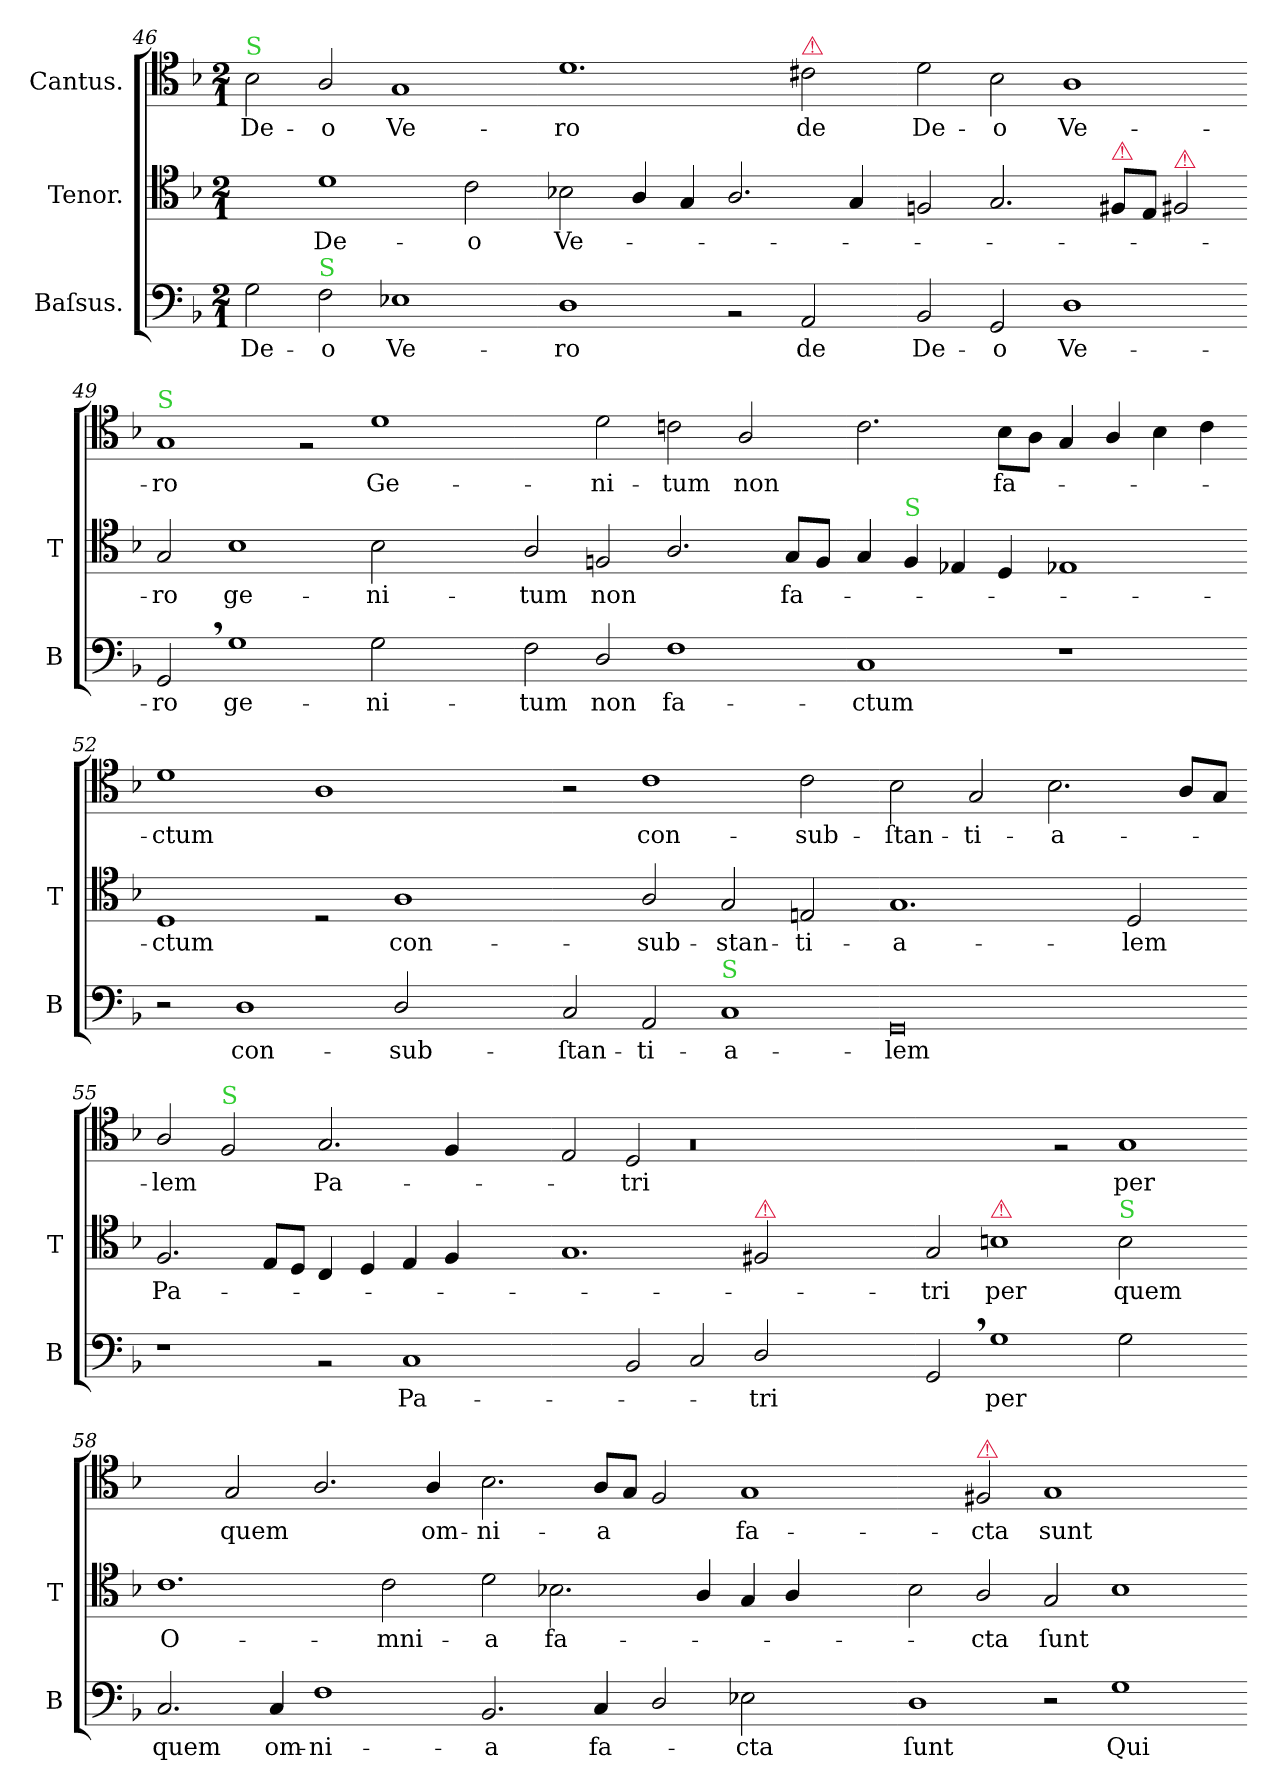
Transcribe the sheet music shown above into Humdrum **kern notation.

**kern	**text	**kern	**text	**kern	**text
*part3	*part3	*part2	*part2	*part1	*part1
*staff3	*staff3	*staff2	*staff2	*staff1	*staff1
*I"Baſsus.	*	*I"Tenor.	*	*I"Cantus.	*
*I'B	*	*I'T	*	*	*
*clefF4	*	*clefC4	*	*clefC4	*
*k[b-]	*	*k[b-]	*	*k[b-]	*
*M2/1	*	*M2/1	*	*M2/1	*
=46	=46	=46	=46	=46	=46
!	!	!	!	!LO:TX:a:color=limegreen:t=S	!
2G\	De-	2ryy	.	2B-\	De-
!LO:TX:a:color=limegreen:t=S	!	!	!	!	!
2F\	-o	1d	De-	2A/	-o
1E-X	Ve-	.	.	1G	Ve-
.	.	2c\	-o	.	.
=47-	=47-	=47-	=47-	=47-	=47-
1D	-ro	2B-X\	Ve-	1.d	-ro
.	.	4A/	.	.	.
.	.	4G/	.	.	.
2rBB	.	2.A/	.	.	.
!	!	!	!	!LO:TX:a:color=crimson:t=⚠	!
!	!LO:LY:i	!	!	!	!
2AA/	de	.	.	2c#X\	de
.	.	4G/	.	.	.
=48-	=48-	=48-	=48-	=48-	=48-
!	!LO:LY:i	!	!	!	!
2BB-/	De-	2Fn/	.	2d\	De-
!	!LO:LY:i	!	!	!	!
2GG/	-o	2.G/	.	2B-\	-o
!	!LO:LY:i	!	!	!	!
1D	Ve-	.	.	1A	Ve-
!	!	!LO:TX:a:color=crimson:t=⚠	!	!	!
.	.	8F#X/L	.	.	.
.	.	8E/J	.	.	.
!	!	!LO:TX:a:color=crimson:t=⚠	!	!	!
.	.	2F#X/	.	.	.
=49-	=49-	=49-	=49-	=49-	=49-
!	!	!	!	!LO:TX:a:color=limegreen:t=S	!
!	!LO:LY:i	!	!	!	!
2GG,</	-ro	2G/	-ro	1G	-ro
1G	ge-	1B-	ge-	.	.
.	.	.	.	2rF	.
2G\	-ni-	2B-\	-ni-	1d\	Ge-
2ryy	.	2ryy	.	.	.
=50-	=50-	=50-	=50-	=50-	=50-
2F\	-tum	2A/	-tum	2ryy	.
2D/	non	2Fn/	non	2d\	-ni-
1F	fa-	2.A/	.	2cn\	-tum
.	.	.	.	2A/	non
.	.	8G/L	fa-	.	.
.	.	8F/J	.	.	.
=51-	=51-	=51-	=51-	=51-	=51-
1C	-ctum	4G/	.	2.c\	.
!	!	!LO:TX:a:color=limegreen:t=S	!	!	!
.	.	4F/	.	.	.
.	.	4E-X/	.	.	.
.	.	4D/	.	8B-\L	fa-
.	.	.	.	8A\J	.
1r	.	1E-X	.	4G/	.
.	.	.	.	4A/	.
.	.	.	.	4B-\	.
.	.	.	.	4c\	.
=52-	=52-	=52-	=52-	=52-	=52-
2r	.	1D	ctum	1d	-ctum
1D	con-	.	.	.	.
.	.	2rD	.	1A	.
2D/	-sub-	1A\	con-	.	.
2ryy	.	.	.	2ryy	.
=53-	=53-	=53-	=53-	=53-	=53-
2C/	-ſtan-	2ryy	.	2r	.
2AA/	-ti-	2A/	-sub-	1c	con-
!LO:TX:a:color=limegreen:t=S	!	!	!	!	!
1C	-a-	2G/	-stan-	.	.
.	.	2En/	-ti-	2c\	-sub-
=54-	=54-	=54-	=54-	=54-	=54-
0GG	-lem	1.G	-a-	2B-\	-ſtan-
.	.	.	.	2G/	-ti-
.	.	.	.	2.B-\	-a-
.	.	2D/	-lem	.	.
.	.	.	.	8A/L	.
.	.	.	.	8G/J	.
=55-	=55-	=55-	=55-	=55-	=55-
1r	.	2.F/	Pa-	2A/	-lem
!	!	!	!	!LO:TX:a:color=limegreen:t=S	!
.	.	.	.	2F/	.
.	.	8E/L	.	.	.
.	.	8D/J	.	.	.
2rBB	.	4C/	.	2.G/	Pa-
.	.	4D/	.	.	.
1C/	Pa-	4E/	.	.	.
.	.	4F/	.	4F/	.
.	.	2ryy	.	2ryy	.
=56-	=56-	=56-	=56-	=56-	=56-
2ryy	.	1.G	.	2E/	.
2BB-/	.	.	.	2D/	-tri
2C/	.	.	.	0rF	.
!	!	!LO:TX:a:color=crimson:t=⚠	!	!	!
2D/	-tri	2F#X/	.	.	.
1ryy	.	1ryy	.	.	.
=57-	=57-	=57-	=57-	=57-	=57-
2GG,</	.	2G/	-tri	1ryy	.
!	!	!LO:TX:a:color=crimson:t=⚠	!	!	!
1G	per	1Bn	per	.	.
.	.	.	.	2rF	.
!	!	!LO:TX:a:color=limegreen:t=S	!	!	!
2G\	.	2B\	quem	1G/	per
2ryy	.	2ryy	.	.	.
=58-	=58-	=58-	=58-	=58-	=58-
2.C/	quem	1.c	O-	2ryy	.
.	.	.	.	2G/	quem
4C/	om-	.	.	.	.
1F	-ni-	.	.	2.A/	.
.	.	2c\	-mni-	.	.
.	.	.	.	4A/	om-
=59-	=59-	=59-	=59-	=59-	=59-
2.BB-/	-a	2d\	-a	2.B-\	-ni-
.	.	2.B-X\	fa-	.	.
4C/	fa-	.	.	8A/L	-a
.	.	.	.	8G/J	.
2D/	.	.	.	2F/	.
.	.	4A/	.	.	.
2E-X\	cta	4G/	.	1G/	fa-
.	.	4A/	.	.	.
2ryy	.	2ryy	.	.	.
=60-	=60-	=60-	=60-	=60-	=60-
1D	ſunt	2B-\	.	2ryy	.
!	!	!	!	!LO:TX:a:color=crimson:t=⚠	!
.	.	2A/	-cta	2F#X/	-cta
2r	.	2G/	ſunt	1G	sunt
1G\	Qui	1B-\	.	.	.
.	.	.	.	2ryy	.
=-	=-	=-	=-	=-	=-
*-	*-	*-	*-	*-	*-
